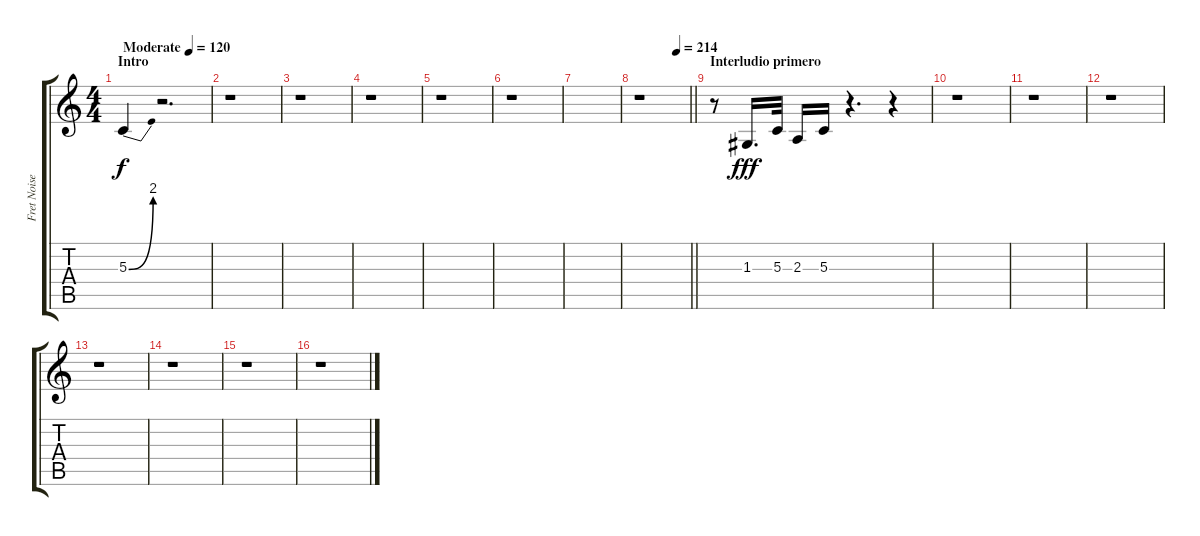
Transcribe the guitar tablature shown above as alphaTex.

\track ("Fret Noise" "Fret Noise") {instrument guitarfretnoise}
\staff {score tabs}
\tuning (E4 B3 G3 D3 A2 E2) {hide}
\ts (4 4)
\section ("" "Intro")
\tempo (120 "Moderate")
\tempo 240
\tempo (120 "Moderate")
\clef g2
\ks c
5.3{be (bend 0 0 60 8)}.4{dy f instrument guitarfretnoise} r.2{d} |
r.1 |
r.1 |
r.1 |
r.1 |
r.1 |
|
\tempo (214 0.75)
\barLineRight lightlight
r.1 |
\section ("" "Interludio primero")
r.8 1.3.16{d dy fff} 5.3.32 2.3.16 5.3.16 r.4{d} r.4 |
r.1 |
r.1 |
r.1 |
r.1 |
r.1 |
r.1 |
r.1
